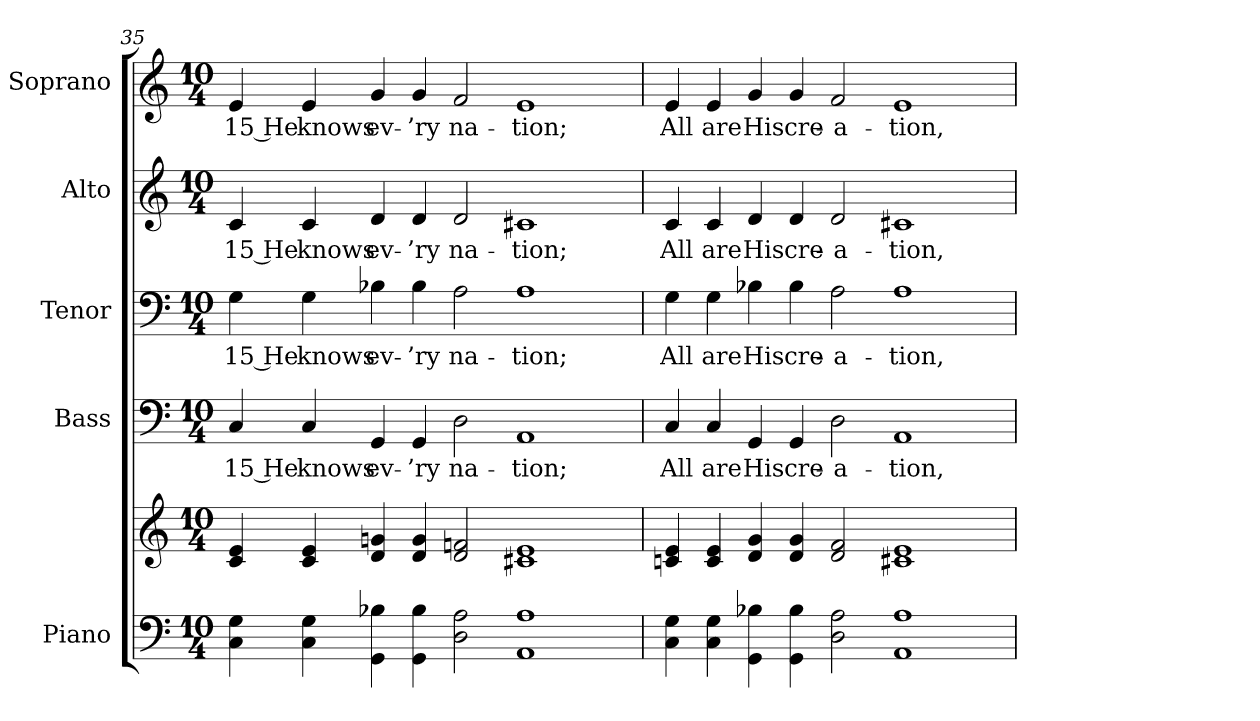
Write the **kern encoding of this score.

**kern	**kern	**kern	**text	**kern	**text	**kern	**text	**kern	**text
*part5	*part5	*part4	*part4	*part3	*part3	*part2	*part2	*part1	*part1
*staff6	*staff5	*staff4	*staff4	*staff3	*staff3	*staff2	*staff2	*staff1	*staff1
*I"Piano	*	*I"Bass	*	*I"Tenor	*	*I"Alto	*	*I"Soprano	*
*I'Pno.	*	*I'B.	*	*I'T.	*	*I'A.	*	*I'S.	*
!!LO:PB:g=z
*clefF4	*clefG2	*clefF4	*	*clefF4	*	*clefG2	*	*clefG2	*
*k[]	*k[]	*k[]	*	*k[]	*	*k[]	*	*k[]	*
*C:	*C:	*C:	*	*C:	*	*C:	*	*C:	*
*M10/4	*M10/4	*M10/4	*	*M10/4	*	*M10/4	*	*M10/4	*
=35	=35	=35	=35	=35	=35	=35	=35	=35	=35
*	*^	*	*	*	*	*	*	*	*
!	!	!	!	!LO:LY:b:color=#000000	!	!	!	!	!	!
!	!	!	!	!	!	!LO:LY:b:color=#000000	!	!	!	!
!	!	!	!	!	!	!	!	!LO:LY:b:color=#000000	!	!
!	!	!	!	!	!	!	!	!	!	!LO:LY:b:color=#000000
4Ci\ 4Gi	4ci/ 4ei	4ryy	4Ci/	15 He	4Gi\	15 He	4ci/	15 He	4ei/	15 He
!	!	!	!	!LO:LY:b:color=#000000	!	!	!	!	!	!
!	!	!	!	!	!	!LO:LY:b:color=#000000	!	!	!	!
!	!	!	!	!	!	!	!	!LO:LY:b:color=#000000	!	!
!	!	!	!	!	!	!	!	!	!	!LO:LY:b:color=#000000
4Ci\ 4Gi	4ci/ 4ei	2.ryy	4Ci/	knows	4Gi\	knows	4ci/	knows	4ei/	knows
!	!	!	!	!LO:LY:b:color=#000000	!	!	!	!	!	!
!	!	!	!	!	!	!LO:LY:b:color=#000000	!	!	!	!
!	!	!	!	!	!	!	!	!LO:LY:b:color=#000000	!	!
!	!	!	!	!	!	!	!	!	!	!LO:LY:b:color=#000000
4GGi\ 4B-Xi	4di/ 4gni	.	4GGi/	ev-	4B-Xi\	ev-	4di/	ev-	4gi/	ev-
!	!	!	!	!LO:LY:b:color=#000000	!	!	!	!	!	!
!	!	!	!	!	!	!LO:LY:b:color=#000000	!	!	!	!
!	!	!	!	!	!	!	!	!LO:LY:b:color=#000000	!	!
!	!	!	!	!	!	!	!	!	!	!LO:LY:b:color=#000000
4GGi\ 4B-i	4di/ 4gi	.	4GGi/	-’ry	4B-i\	-’ry	4di/	-’ry	4gi/	-’ry
!	!	!	!	!LO:LY:b:color=#000000	!	!	!	!	!	!
!	!	!	!	!	!	!LO:LY:b:color=#000000	!	!	!	!
!	!	!	!	!	!	!	!	!LO:LY:b:color=#000000	!	!
!	!	!	!	!	!	!	!	!	!	!LO:LY:b:color=#000000
2Di\ 2Ai	2di/ 2fni	1ryy	2Di\	na-	2Ai\	na-	2di/	na-	2fi/	na-
!	!	!	!	!LO:LY:b:color=#000000	!	!	!	!	!	!
!	!	!	!	!	!	!LO:LY:b:color=#000000	!	!	!	!
!	!	!	!	!	!	!	!	!LO:LY:b:color=#000000	!	!
!	!	!	!	!	!	!	!	!	!	!LO:LY:b:color=#000000
1AAi 1Ai	1c#Xi 1ei	.	1AAi	-tion;	1Ai	-tion;	1c#Xi	-tion;	1ei	-tion;
.	.	2ryy	.	.	.	.	.	.	.	.
!!LO:PB:g=z
=36	=36	=36	=36	=36	=36	=36	=36	=36	=36	=36
!	!	!	!	!LO:LY:b:color=#000000	!	!	!	!	!	!
!	!	!	!	!	!	!LO:LY:b:color=#000000	!	!	!	!
!	!	!	!	!	!	!	!	!LO:LY:b:color=#000000	!	!
!	!	!	!	!	!	!	!	!	!	!LO:LY:b:color=#000000
4Ci\ 4Gi	4cni/ 4ei	2ryy	4Ci/	All	4Gi\	All	4ci/	All	4ei/	All
!	!	!	!	!LO:LY:b:color=#000000	!	!	!	!	!	!
!	!	!	!	!	!	!LO:LY:b:color=#000000	!	!	!	!
!	!	!	!	!	!	!	!	!LO:LY:b:color=#000000	!	!
!	!	!	!	!	!	!	!	!	!	!LO:LY:b:color=#000000
4Ci\ 4Gi	4ci/ 4ei	.	4Ci/	are	4Gi\	are	4ci/	are	4ei/	are
!	!	!	!	!LO:LY:b:color=#000000	!	!	!	!	!	!
!	!	!	!	!	!	!LO:LY:b:color=#000000	!	!	!	!
!	!	!	!	!	!	!	!	!LO:LY:b:color=#000000	!	!
!	!	!	!	!	!	!	!	!	!	!LO:LY:b:color=#000000
4GGi\ 4B-Xi	4di/ 4gi	2ryy	4GGi/	His	4B-Xi\	His	4di/	His	4gi/	His
!	!	!	!	!LO:LY:b:color=#000000	!	!	!	!	!	!
!	!	!	!	!	!	!LO:LY:b:color=#000000	!	!	!	!
!	!	!	!	!	!	!	!	!LO:LY:b:color=#000000	!	!
!	!	!	!	!	!	!	!	!	!	!LO:LY:b:color=#000000
4GGi\ 4B-i	4di/ 4gi	.	4GGi/	cre-	4B-i\	cre-	4di/	cre-	4gi/	cre-
!	!	!	!	!LO:LY:b:color=#000000	!	!	!	!	!	!
!	!	!	!	!	!	!LO:LY:b:color=#000000	!	!	!	!
!	!	!	!	!	!	!	!	!LO:LY:b:color=#000000	!	!
!	!	!	!	!	!	!	!	!	!	!LO:LY:b:color=#000000
2Di\ 2Ai	2di/ 2fi	2ryy	2Di\	-a-	2Ai\	-a-	2di/	-a-	2fi/	-a-
!	!	!	!	!LO:LY:b:color=#000000	!	!	!	!	!	!
!	!	!	!	!	!	!LO:LY:b:color=#000000	!	!	!	!
!	!	!	!	!	!	!	!	!LO:LY:b:color=#000000	!	!
!	!	!	!	!	!	!	!	!	!	!LO:LY:b:color=#000000
1AAi 1Ai	1c#Xi 1ei	2.ryy	1AAi	-tion,	1Ai	-tion,	1c#Xi	-tion,	1ei	-tion,
.	.	4ryy	.	.	.	.	.	.	.	.
*	*v	*v	*	*	*	*	*	*	*	*
=	=	=	=	=	=	=	=	=	=
*-	*-	*-	*-	*-	*-	*-	*-	*-	*-
